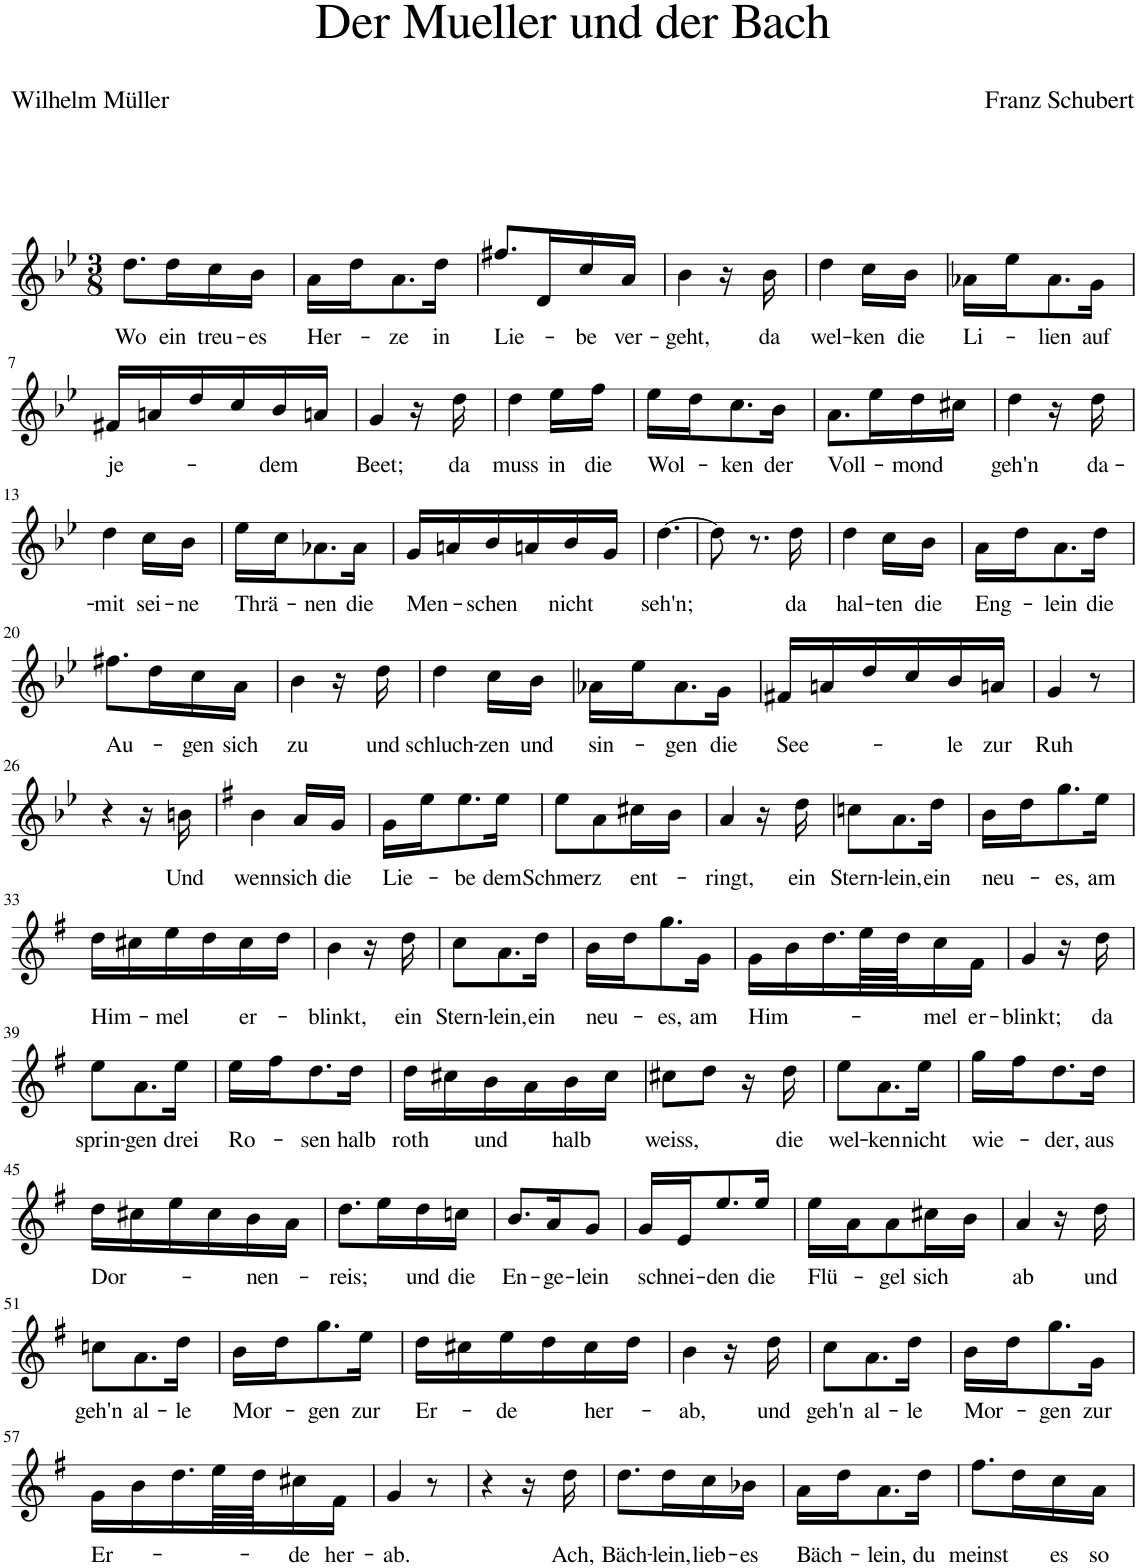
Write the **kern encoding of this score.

**kern	**text
*part1	*part1
*staff1	*staff1
*I"Piano	*
*I'Pno	*
*clefG2	*
*k[b-e-]	*
*M3/8	*
=1	=1
!	!LO:LY:b
8.dd\L	Wo
!	!LO:LY:b
16dd\L	ein
!	!LO:LY:b
16cc\	treu-
!	!LO:LY:b
16b-\JJ	-es
=2	=2
!	!LO:LY:b
16a\LL	Her-
16dd\J	.
!	!LO:LY:b
8.a\	-ze
!	!LO:LY:b
16dd\Jk	in
=3	=3
!	!LO:LY:b
8.ff#X/L	Lie-
16d/L	.
!	!LO:LY:b
16cc/	-be
!	!LO:LY:b
16a/JJ	ver-
=4	=4
!	!LO:LY:b
4b-\	-geht,
16r	.
!	!LO:LY:b
16b-\	da
=5	=5
!	!LO:LY:b
4dd\	wel-
!	!LO:LY:b
16cc\LL	-ken
!	!LO:LY:b
16b-\JJ	die
=6	=6
!	!LO:LY:b
16a-X\LL	Li-
16ee-\J	.
!	!LO:LY:b
8.a-\	-lien
!	!LO:LY:b
16g\Jk	auf
!!LO:LB:g=z
=7	=7
!	!LO:LY:b
16f#X/LL	je-
16an/	.
16dd/	.
16cc/	.
!	!LO:LY:b
16b-/	-dem
16an/JJ	.
=8	=8
!	!LO:LY:b
4g/	Beet;
16r	.
!	!LO:LY:b
16dd\	da
=9	=9
!	!LO:LY:b
4dd\	muss
!	!LO:LY:b
16ee-\LL	in
!	!LO:LY:b
16ff\JJ	die
=10	=10
!	!LO:LY:b
16ee-\LL	Wol-
16dd\J	.
!	!LO:LY:b
8.cc\	-ken
!	!LO:LY:b
16b-\Jk	der
=11	=11
!	!LO:LY:b
8.a\L	Voll-
16ee-\L	.
!	!LO:LY:b
16dd\	-mond
16cc#X\JJ	.
=12	=12
!	!LO:LY:b
4dd\	geh'n
16r	.
!	!LO:LY:b
16dd\	da-
!!LO:LB:g=z
=13	=13
!	!LO:LY:b
4dd\	-mit
!	!LO:LY:b
16cc\LL	sei-
!	!LO:LY:b
16b-\JJ	-ne
=14	=14
!	!LO:LY:b
16ee-\LL	Thrä-
16cc\J	.
!	!LO:LY:b
8.a-X\	-nen
!	!LO:LY:b
16a-\Jk	die
=15	=15
!	!LO:LY:b
16g/LL	Men-
16an/	.
!	!LO:LY:b
16b-/	-schen
16an/	.
!	!LO:LY:b
16b-/	nicht
16g/JJ	.
=16	=16
!	!LO:LY:b
[4.dd\	seh'n;
=17	=17
8dd\]	.
8.r	.
!	!LO:LY:b
16dd\	da
=18	=18
!	!LO:LY:b
4dd\	hal-
!	!LO:LY:b
16cc\LL	-ten
!	!LO:LY:b
16b-\JJ	die
=19	=19
!	!LO:LY:b
16a\LL	Eng-
16dd\J	.
!	!LO:LY:b
8.a\	-lein
!	!LO:LY:b
16dd\Jk	die
!!LO:LB:g=z
=20	=20
!	!LO:LY:b
8.ff#X\L	Au-
16dd\L	.
!	!LO:LY:b
16cc\	-gen
!	!LO:LY:b
16a\JJ	sich
=21	=21
!	!LO:LY:b
4b-\	zu
16r	.
!	!LO:LY:b
16dd\	und
=22	=22
!	!LO:LY:b
4dd\	schluch-
!	!LO:LY:b
16cc\LL	-zen
!	!LO:LY:b
16b-\JJ	und
=23	=23
!	!LO:LY:b
16a-X\LL	sin-
16ee-\J	.
!	!LO:LY:b
8.a-\	-gen
!	!LO:LY:b
16g\Jk	die
=24	=24
!	!LO:LY:b
16f#X/LL	See-
16an/	.
16dd/	.
16cc/	.
!	!LO:LY:b
16b-/	-le
!	!LO:LY:b
16an/JJ	zur
=25	=25
!	!LO:LY:b
4g/	Ruh
8r	.
!!LO:LB:g=z
=26	=26
4r	.
16r	.
!	!LO:LY:b
16bn\	Und
=27	=27
*k[f#]	*
!	!LO:LY:b
4b\	wenn
!	!LO:LY:b
16a/LL	sich
!	!LO:LY:b
16g/JJ	die
=28	=28
!	!LO:LY:b
16g\LL	Lie-
16ee\J	.
!	!LO:LY:b
8.ee\	-be
!	!LO:LY:b
16ee\Jk	dem
=29	=29
!	!LO:LY:b
8ee\L	Schmerz
8a\	.
!	!LO:LY:b
16cc#X\L	ent-
16b\JJ	.
=30	=30
!	!LO:LY:b
4a/	-ringt,
16r	.
!	!LO:LY:b
16dd\	ein
=31	=31
!	!LO:LY:b
8ccn\L	Stern-
!	!LO:LY:b
8.a\	-lein,
!	!LO:LY:b
16dd\Jk	ein
=32	=32
!	!LO:LY:b
16b\LL	neu-
16dd\J	.
!	!LO:LY:b
8.gg\	-es,
!	!LO:LY:b
16ee\Jk	am
!!LO:LB:g=z
=33	=33
!	!LO:LY:b
16dd\LL	Him-
16cc#X\	.
!	!LO:LY:b
16ee\	-mel
16dd\	.
!	!LO:LY:b
16cc#\	er-
16dd\JJ	.
=34	=34
!	!LO:LY:b
4b\	-blinkt,
16r	.
!	!LO:LY:b
16dd\	ein
=35	=35
!	!LO:LY:b
8cc\L	Stern-
!	!LO:LY:b
8.a\	-lein,
!	!LO:LY:b
16dd\Jk	ein
=36	=36
!	!LO:LY:b
16b\LL	neu-
16dd\J	.
!	!LO:LY:b
8.gg\	-es,
!	!LO:LY:b
16g\Jk	am
=37	=37
!	!LO:LY:b
16g\LL	Him-
16b\	.
16.dd\	.
64ee\LL	.
64dd\JJ	.
!	!LO:LY:b
16cc\	-mel
!	!LO:LY:b
16f#\JJ	er-
=38	=38
!	!LO:LY:b
4g/	-blinkt;
16r	.
!	!LO:LY:b
16dd\	da
!!LO:LB:g=z
=39	=39
!	!LO:LY:b
8ee\L	sprin-
!	!LO:LY:b
8.a\	-gen
!	!LO:LY:b
16ee\Jk	drei
=40	=40
!	!LO:LY:b
16ee\LL	Ro-
16ff#\J	.
!	!LO:LY:b
8.dd\	-sen
!	!LO:LY:b
16dd\Jk	halb
=41	=41
!	!LO:LY:b
16dd\LL	roth
16cc#X\	.
!	!LO:LY:b
16b\	und
16a\	.
!	!LO:LY:b
16b\	halb
16cc#\JJ	.
=42	=42
!	!LO:LY:b
8cc#X\L	weiss,
8dd\J	.
16r	.
!	!LO:LY:b
16dd\	die
=43	=43
!	!LO:LY:b
8ee\L	wel-
!	!LO:LY:b
8.a\	-ken
!	!LO:LY:b
16ee\Jk	nicht
=44	=44
!	!LO:LY:b
16gg\LL	wie-
16ff#\J	.
!	!LO:LY:b
8.dd\	-der,
!	!LO:LY:b
16dd\Jk	aus
!!LO:LB:g=z
=45	=45
!	!LO:LY:b
16dd\LL	Dor-
16cc#X\	.
16ee\	.
16cc#\	.
!	!LO:LY:b
16b\	-nen-
16a\JJ	.
=46	=46
!	!LO:LY:b
8.dd\L	-reis;
16ee\L	.
!	!LO:LY:b
16dd\	und
!	!LO:LY:b
16ccn\JJ	die
=47	=47
!	!LO:LY:b
8.b/L	En-
!	!LO:LY:b
16a/K	-ge-
!	!LO:LY:b
8g/J	-lein
=48	=48
!	!LO:LY:b
16g/LL	schnei-
16e/J	.
!	!LO:LY:b
8.ee/	-den
!	!LO:LY:b
16ee/Jk	die
=49	=49
!	!LO:LY:b
16ee\LL	Flü-
16a\J	.
!	!LO:LY:b
8a\	-gel
!	!LO:LY:b
16cc#X\L	sich
16b\JJ	.
=50	=50
!	!LO:LY:b
4a/	ab
16r	.
!	!LO:LY:b
16dd\	und
!!LO:LB:g=z
=51	=51
!	!LO:LY:b
8ccn\L	geh'n
!	!LO:LY:b
8.a\	al-
!	!LO:LY:b
16dd\Jk	-le
=52	=52
!	!LO:LY:b
16b\LL	Mor-
16dd\J	.
!	!LO:LY:b
8.gg\	-gen
!	!LO:LY:b
16ee\Jk	zur
=53	=53
!	!LO:LY:b
16dd\LL	Er-
16cc#X\	.
!	!LO:LY:b
16ee\	-de
16dd\	.
!	!LO:LY:b
16cc#\	her-
16dd\JJ	.
=54	=54
!	!LO:LY:b
4b\	-ab,
16r	.
!	!LO:LY:b
16dd\	und
=55	=55
!	!LO:LY:b
8cc\L	geh'n
!	!LO:LY:b
8.a\	al-
!	!LO:LY:b
16dd\Jk	-le
=56	=56
!	!LO:LY:b
16b\LL	Mor-
16dd\J	.
!	!LO:LY:b
8.gg\	-gen
!	!LO:LY:b
16g\Jk	zur
!!LO:LB:g=z
=57	=57
!	!LO:LY:b
16g\LL	Er-
16b\	.
16.dd\	.
64ee\LL	.
64dd\JJ	.
!	!LO:LY:b
16cc#X\	-de
!	!LO:LY:b
16f#\JJ	her-
=58	=58
!	!LO:LY:b
4g/	-ab.
8r	.
=59	=59
4r	.
16r	.
!	!LO:LY:b
16dd\	Ach,
=60	=60
!	!LO:LY:b
8.dd\L	Bäch-
!	!LO:LY:b
16dd\L	-lein,
!	!LO:LY:b
16cc\	lieb-
!	!LO:LY:b
16b-X\JJ	-es
=61	=61
!	!LO:LY:b
16a\LL	Bäch-
16dd\J	.
!	!LO:LY:b
8.a\	-lein,
!	!LO:LY:b
16dd\Jk	du
=62	=62
!	!LO:LY:b
8.ff#\L	meinst
16dd\L	.
!	!LO:LY:b
16cc\	es
!	!LO:LY:b
16a\JJ	so
=	=
*-	*-
